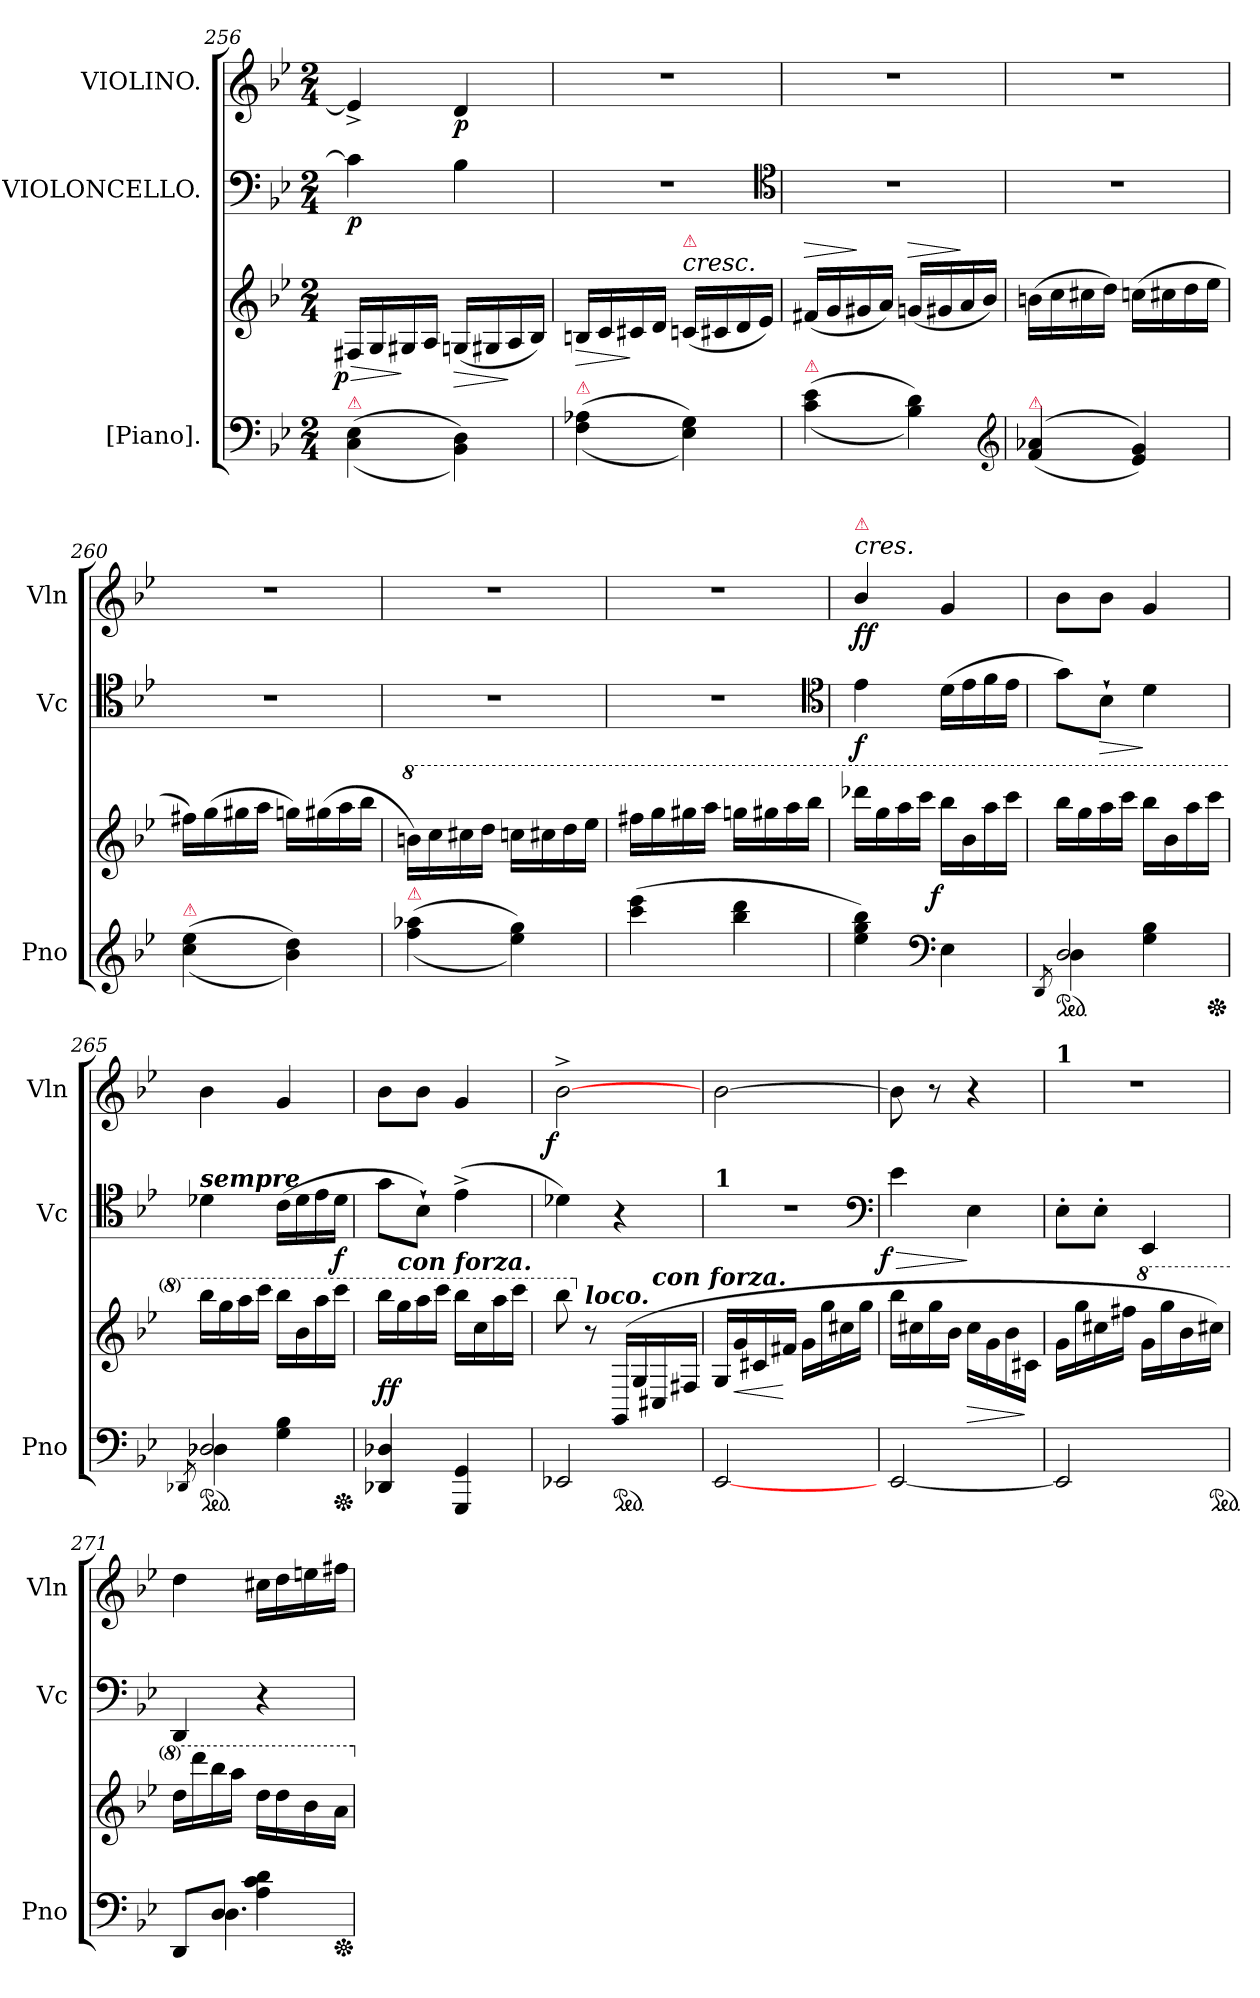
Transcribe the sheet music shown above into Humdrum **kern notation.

**kern	**kern	**dynam	**kern	**dynam	**kern	**dynam
*part3	*part3	*part3	*part2	*part2	*part1	*part1
*staff4	*staff3	*staff3/4	*staff2	*staff2	*staff1	*staff1
*I"[Piano].	*	*	*I"VIOLONCELLO.	*	*I"VIOLINO.	*
*I'Pno	*	*	*I'Vc	*	*I'Vln	*
*clefF4	*clefG2	*	*clefF4	*	*clefG2	*
*k[b-e-]	*k[b-e-]	*	*k[b-e-]	*	*k[b-e-]	*
*g:	*g:	*	*g:	*	*g:	*
*M2/4	*M2/4	*	*M2/4	*	*M2/4	*
=256	=256	=256	=256	=256	=256	=256
!LO:TX:a:color=crimson:t=⚠	!	!	!	!	!	!
!	!	!LO:DY:n=1:rj	!	!LO:DY:b	!	!
(<(<4C 4E-	16F#XLL	> p	4c]	p	4e-^<]	.
.	16G/	.	.	.	.	.
.	16G#X	]	.	.	.	.
.	16A/JJ	.	.	.	.	.
4BB-\ 4D\))	(<16Gn/LL	>	4B-	.	4d	p
.	16G#X	.	.	.	.	.
.	16A/	]	.	.	.	.
.	16B-/JJ)	.	.	.	.	.
=257	=257	=257	=257	=257	=257	=257
!LO:TX:a:color=crimson:t=⚠	!	!	!	!	!	!
(<(<4F\ 4A-X\	16Bn/LL	>	2r	.	2rdd	.
.	16c/	.	.	.	.	.
.	16c#X	]	.	.	.	.
.	16d/JJ	.	.	.	.	.
!	!LO:TX:a:color=crimson:t=⚠	!	!	!	!	!
!	!	!LO:HP:n=1:a	!	!	!	!
4E- 4G))	(<16cnLL	< >	.	.	.	.
.	16c#X	.	.	.	.	.
.	16d	]	.	.	.	.
.	16e-JJ)	.	.	.	.	.
*	*	*	*clefC4	*	*	*
=258	=258	=258	=258	=258	=258	=258
!LO:TX:a:color=crimson:t=⚠	!	!	!	!	!	!
!	!	!LO:HP:a	!	!	!	!
(>(>4c 4e-	(<16f#XLL	>	2r	.	2rdd	.
.	16g	.	.	.	.	.
.	16g#X	]	.	.	.	.
.	16aJJ)	.	.	.	.	.
!	!	!LO:HP:a	!	!	!	!
4B- 4d))	(<16gnLL	>	.	.	.	.
.	16g#X	.	.	.	.	.
.	16a	]	.	.	.	.
.	16b-JJ)	.	.	.	.	.
*clefG2	*	*	*	*	*	*
=259	=259	=259	=259	=259	=259	=259
!LO:TX:a:color=crimson:t=⚠	!	!	!	!	!	!
(<(<4f 4a-X	(>16bnLL	.	2r	.	2rdd	.
.	16cc	.	.	.	.	.
.	16cc#X	.	.	.	.	.
.	16ddJJ)	.	.	.	.	.
4e- 4g))	(>16ccnLL	.	.	.	.	.
.	16cc#X	.	.	.	.	.
.	16dd	.	.	.	.	.
.	16ee-JJ	.	.	.	.	.
=260	=260	=260	=260	=260	=260	=260
!LO:TX:a:color=crimson:t=⚠	!	!	!	!	!	!
(>(>4cc 4ee-	16ff#XLL)	.	2r	.	2rdd	.
.	(>16gg	.	.	.	.	.
.	16gg#X	.	.	.	.	.
.	16aaJJ	.	.	.	.	.
4b- 4dd))	16ggnLL)	.	.	.	.	.
.	(>16gg#X	.	.	.	.	.
.	16aa	.	.	.	.	.
.	16bb-JJ	.	.	.	.	.
=261	=261	=261	=261	=261	=261	=261
*	*8va	*	*	*	*	*
!LO:TX:a:color=crimson:t=⚠	!	!	!	!	!	!
(>(>4ff 4aa-X	16bbnLL)	.	2r	.	2rdd	.
.	16ccc	.	.	.	.	.
.	16ccc#X	.	.	.	.	.
.	16dddJJ	.	.	.	.	.
4ee- 4gg))	16cccnLL	.	.	.	.	.
.	16ccc#X	.	.	.	.	.
.	16ddd	.	.	.	.	.
.	16eee-JJ	.	.	.	.	.
=262	=262	=262	=262	=262	=262	=262
(>4ccc 4eee-	16fff#XLL	.	2r	.	2rdd	.
.	16ggg	.	.	.	.	.
.	16ggg#X	.	.	.	.	.
.	16aaaJJ	.	.	.	.	.
4bb- 4ddd	16gggnLL	.	.	.	.	.
.	16ggg#X	.	.	.	.	.
.	16aaa	.	.	.	.	.
.	16bbb-JJ	.	.	.	.	.
*	*	*	*clefC4	*	*	*
=263	=263	=263	=263	=263	=263	=263
!	!	!	!	!	!LO:TX:a:i:t=cres.	!
!	!	!	!	!	!LO:TX:a:color=crimson:t=⚠	!
!	!	!	!	!LO:DY:b	!	!
4ee- 4gg 4bb-)	16dddd-XLL	.	4e-	f	4b-/	ff
.	16ggg	.	.	.	.	.
.	16aaa	.	.	.	.	.
.	16ccccJJ	.	.	.	.	.
*clefF4	*	*	*	*	*	*
!	!	!LO:DY:rj	!	!	!	!
4E-	16bbb-LL	f	(>16dLL	.	4g	.
.	16bb-	.	16e-	.	.	.
.	16aaa	.	16f	.	.	.
.	16ccccJJ	.	16e-JJ	.	.	.
=264	=264	=264	=264	=264	=264	=264
8qDD/	.	.	.	.	.	.
*^	*	*	*	*	*	*
*ped	*	*	*	*	*	*	*
2D/	4D\	16bbb-LL	.	8gL)	.	8b-L	.
.	.	16ggg	.	.	.	.	.
!	!	!	!	!	!LO:HP:b	!	!
.	.	16aaa	.	8B-`>J	>	8b-J	.
.	.	16ccccJJ	.	.	.	.	.
.	4G\ 4B-\	16bbb-LL	.	4d	]	4g	.
.	.	16bb-	.	.	.	.	.
.	.	16aaa	.	.	.	.	.
*Xped	*	*	*	*	*	*	*
.	.	16ccccJJ	.	.	.	.	.
=265	=265	=265	=265	=265	=265	=265	=265
8qDD-X/	.	.	.	.	.	.	.
!	!	!	!	!LO:TX:a:Bi:t=sempre	!	!	!
*ped	*	*	*	*	*	*	*
2D-X/	4D-X\	16bbb-LL	.	4d-X	.	4b-	.
.	.	16ggg	.	.	.	.	.
.	.	16aaa	.	.	.	.	.
.	.	16ccccJJ	.	.	.	.	.
.	4G\ 4B-\	16bbb-LL	.	(>16cLL	.	4g	.
.	.	16bb-	.	16d-	.	.	.
.	.	16aaa	.	16e-	.	.	.
!	!	!	!	!	!LO:DY:b	!	!
*Xped	*	*	*	*	*	*	*
.	.	16ccccJJ	[	16d-JJ	f	.	.
*v	*v	*	*	*	*	*	*
=266	=266	=266	=266	=266	=266	=266
4DD-X 4D-X	16bbb-LL	ff	8gL	.	8b-L	.
!	!LO:TX:a:Bi:t=con forza.	!	!	!	!	!
.	16ggg	.	.	.	.	.
.	16aaa	.	8B-`J)	.	8b-J	.
.	16ccccJJ	.	.	.	.	.
4GGG 4GG	16bbb-LL	.	(>4e-^<	.	4g	.
.	16ccc	.	.	.	.	.
.	16aaa	.	.	.	.	.
.	16ccccJJ	.	.	.	.	.
=267	=267	=267	=267	=267	=267	=267
!	!	!	!	!	!	!LO:DY:rj
2EE-X/	8bbb-	.	4d-X)	.	[>2b-^<	f
*	*X8va	*	*	*	*	*
!	!LO:TX:a:Bi:t=loco.	!	!	!	!	!
.	8r	.	.	.	.	.
*ped	*	*	*	*	*	*
.	(>16GG/LL	.	4r	.	.	.
.	16G/	.	.	.	.	.
!	!LO:TX:a:Bi:t=con forza.	!	!	!	!	!
.	16C#X/	.	.	.	.	.
.	16F#X/JJ	.	.	.	.	.
=268	=268	=268	=268	=268	=268	=268
!	!	!	!LO:TX:a:B:t=1	!	!	!
[<2EE-/	16G/LL	.	2r	.	[2b-	.
.	16g	<	.	.	.	.
.	16c#X	.	.	.	.	.
.	16f#XJJ	[	.	.	.	.
.	16gLL	.	.	.	.	.
.	16gg	.	.	.	.	.
.	16cc#X	.	.	.	.	.
.	16ggJJ	.	.	.	.	.
*	*	*	*clefF4	*	*	*
=269	=269	=269	=269	=269	=269	=269
!	!	!	!	!LO:HP:b	!	!
!	!	!	!	!LO:DY:n=1:b:rj	!	!
[2EE-	16bb-LL	.	4e-	> f	8b-]	.
.	16cc#X	.	.	.	.	.
.	16gg	.	.	.	8r	.
.	16b-JJ	.	.	.	.	.
.	16cc#\LL	>	4E-	]	4r	.
.	16g	.	.	.	.	.
.	16b-	.	.	.	.	.
.	16c#XJJ	]	.	.	.	.
=270	=270	=270	=270	=270	=270	=270
!	!	!	!	!	!LO:TX:a:B:t=1	!
2EE-]	16gLL	.	8E-'>L	.	2rdd	.
.	16gg	.	.	.	.	.
.	16cc#X	.	8E-'>J	.	.	.
.	16ff#XJJ	.	.	.	.	.
*	*8va	*	*	*	*	*
.	16ggLL	.	4EE-	.	.	.
.	16ggg	.	.	.	.	.
.	16bb-	.	.	.	.	.
*ped	*	*	*	*	*	*
.	16ccc#XJJ)	.	.	.	.	.
=271	=271	=271	=271	=271	=271	=271
*^	*	*	*	*	*	*
8DDL	8rAAAyy	16dddLL	.	4DD	.	4dd	.
.	.	16dddd	.	.	.	.	.
8DJ	4.D	16bbb-	.	.	.	.	.
.	.	16aaaJJ	.	.	.	.	.
4A\ 4c\ 4d\	.	16dddLL	.	4r	.	16cc#XLL	.
.	.	16ddd	.	.	.	16dd	.
.	.	16bb-	.	.	.	16een	.
*Xped	*	*	*	*	*	*	*
.	.	16aaJJ	.	.	.	16ff#XJJ	.
*v	*v	*	*	*	*	*	*
*	*X8va	*	*	*	*	*
=	=	=	=	=	=	=
*-	*-	*-	*-	*-	*-	*-
